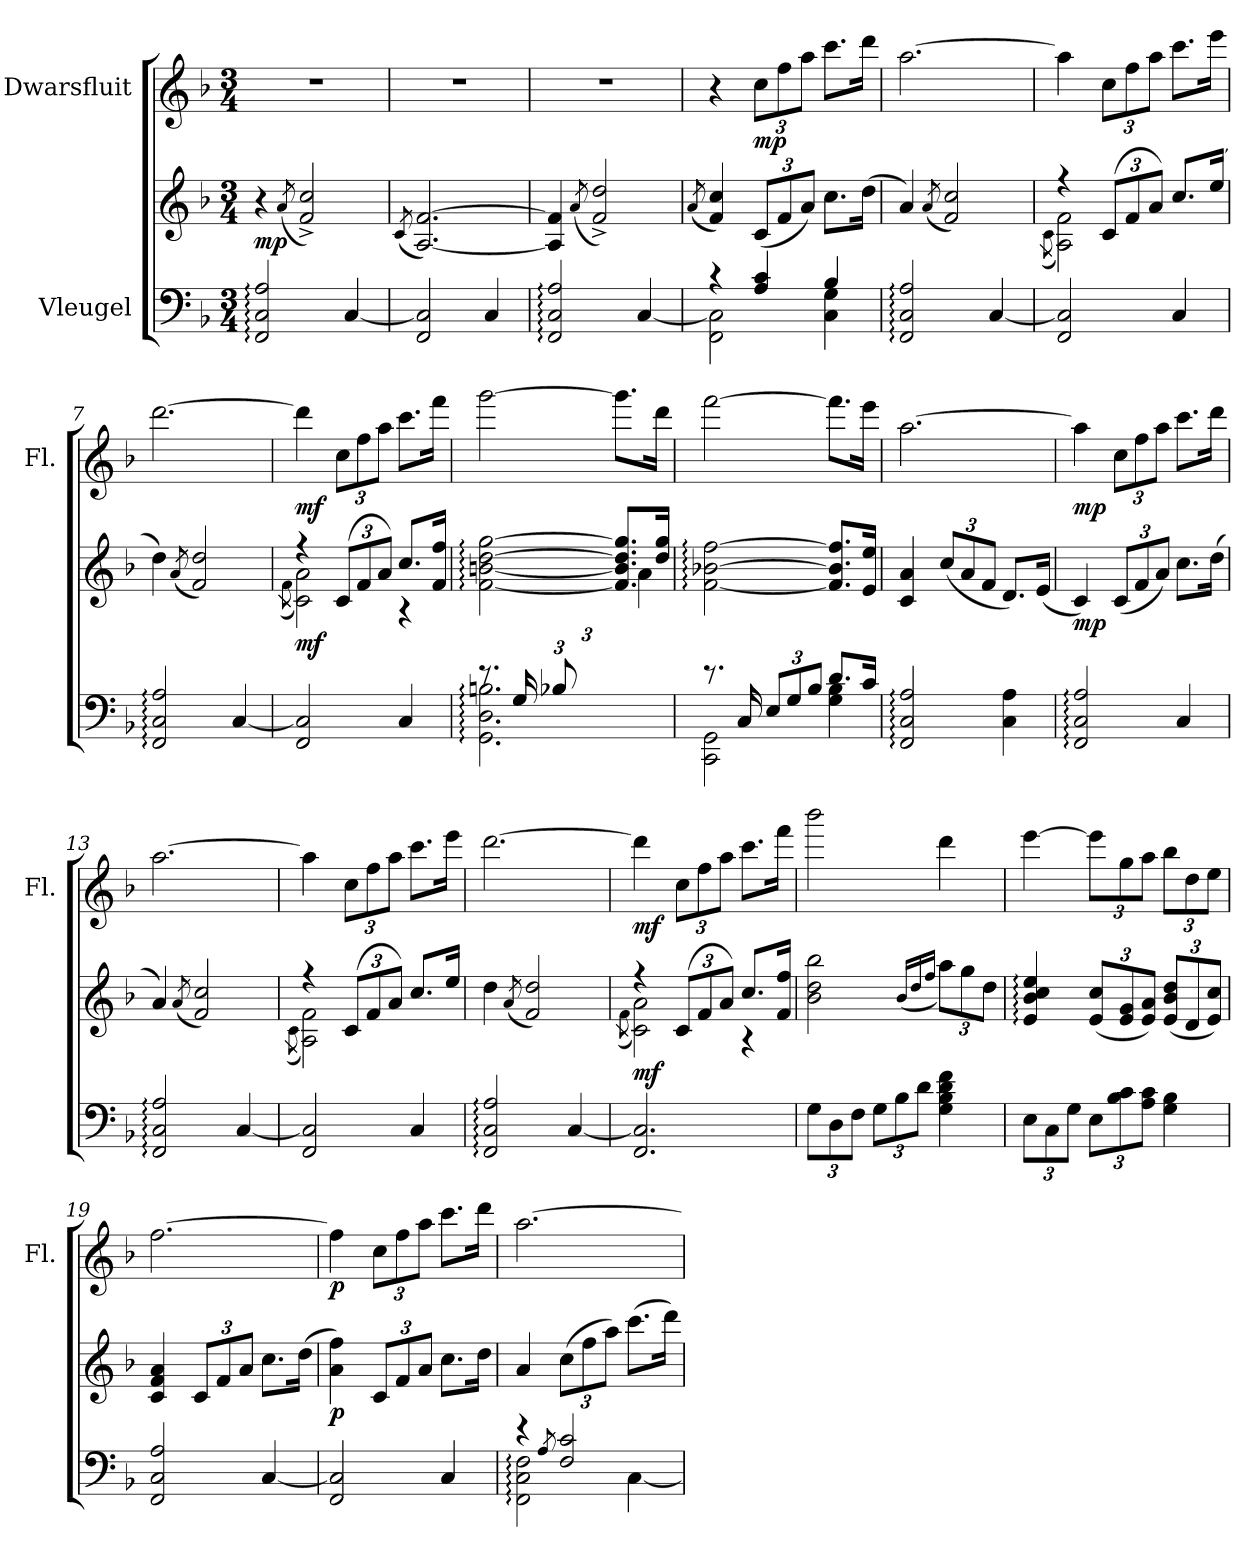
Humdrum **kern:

**kern	**kern	**dynam	**kern	**dynam
*part2	*part2	*part2	*part1	*part1
*staff3	*staff2	*staff2/3	*staff1	*staff1
*I"Vleugel	*	*	*I"Dwarsfluit	*
*	*	*	*I'Fl.	*
*clefF4	*clefG2	*	*clefG2	*
*k[b-]	*k[b-]	*	*k[b-]	*
*M3/4	*M3/4	*	*M3/4	*
*MM84	*MM84	*	*MM84	*
=1	=1	=1	=1	=1
!	!	!LO:DY:b	!	!
2FF/: 2C/: 2A/:	4r	mp	2.r	.
.	(8qa/	.	.	.
.	2f/^ 2cc/^)	.	.	.
[4C/	.	.	.	.
=2	=2	=2	=2	=2
.	(8qc/	.	.	.
2FF/ 2C/]	[2.A/ [2.f/)	.	2.r	.
4C/	.	.	.	.
=3	=3	=3	=3	=3
2FF/: 2C/: 2A/:	4A/] 4f/]	.	2.r	.
.	(8qa/	.	.	.
.	2f/^ 2dd/^)	.	.	.
[4C/	.	.	.	.
=4	=4	=4	=4	=4
*	*	*	*MM66	*
.	(8qa/	.	.	.
*^	*	*	*	*
4r	2FF\ 2C\]	4f/ 4cc/)	.	4r	.
*	*	*Xbrackettup	*	*Xbrackettup	*
!	!	!	!	!	!LO:DY:b
4A/ 4c/	.	(12c/L	.	12cc\L	mp
.	.	12f/	.	12ff\	.
.	.	12a/J)	.	12aa\J	.
4B-/	4C\ 4G\	8.cc\L	.	8.ccc\L	.
.	.	(16dd\Jk	.	16ddd\Jk	.
*v	*v	*	*	*	*
=5	=5	=5	=5	=5
*	*	*	*MM84	*
2FF/: 2C/: 2A/:	4a/)	.	[2.aa\	.
.	(8qa/	.	.	.
.	2f/ 2cc/)	.	.	.
[4C/	.	.	.	.
=6	=6	=6	=6	=6
*	*^	*	*	*
.	.	(8qc\	.	.	.
2FF/ 2C/]	4r	2A\ 2f\)	.	4aa\]	.
.	(12c/L	.	.	12cc\L	.
.	12f/	.	.	12ff\	.
.	12a/J)	.	.	12aa\J	.
4C/	8.cc/L	4ryy	.	8.ccc\L	.
.	(16ee/Jk	.	.	16eee\Jk	.
*	*v	*v	*	*	*
=7	=7	=7	=7	=7
2FF/: 2C/: 2A/:	4dd\)	.	[2.ddd\	.
.	(8qa/	.	.	.
.	2f/ 2dd/)	.	.	.
[4C/	.	.	.	.
!!LO:LB:g=z
=8	=8	=8	=8	=8
*	*^	*	*	*
.	.	(8qf\	.	.	.
!	!	!	!LO:DY:b	!	!LO:DY:b
2FF/ 2C/]	4r	2c\ 2a\)	mf	4ddd\]	mf
.	(12c/L	.	.	12cc\L	.
.	12f/	.	.	12ff\	.
.	12a/J)	.	.	12aa\J	.
4C/	8.cc/L	4r	.	8.ccc\L	.
.	16f/ 16ff/Jk	.	.	16fff\Jk	.
=9	=9	=9	=9	=9	=9
*^	*	*	*	*	*
8.re	2.GG\: 2.D\: 2.Bn\:	[2f\: [2bn\: [2dd\: [2gg\:	3ryy	.	[2ggg\	.
16G/	.	.	.	.	.	.
*Xbrackettup	*	*	*	*	*	*
12B-X/L	.	.	.	.	.	.
12%5ryy	.	.	12d\	.	.	.
.	.	.	12f\J	.	.	.
.	.	8.f/] 8.b/] 8.dd/] 8.gg/]L	4a\	.	8.ggg\L]	.
.	.	16dd/ 16gg/Jk	.	.	16ddd\Jk	.
*	*	*v	*v	*	*	*
=10	=10	=10	=10	=10	=10
8.re	2CC\ 2GG\	[2f\: [2b-X\: [2ff\:	.	[2fff\	.
16C/	.	.	.	.	.
12E/L	.	.	.	.	.
12G/	.	.	.	.	.
12B-/J	.	.	.	.	.
8.d/L	4G\ 4B-\	8.f/] 8.b-/] 8.ff/]L	.	8.fff\L]	.
16c/Jk	.	16e/ 16ee/Jk	.	16eee\Jk	.
*v	*v	*	*	*	*
=11	=11	=11	=11	=11
2FF/: 2C/: 2A/:	4c/ 4a/	.	[2.aa\	.
.	(12cc/L	.	.	.
.	12a/	.	.	.
.	12f/J	.	.	.
4C\ 4A\	8.d/L)	.	.	.
.	(16e/Jk	.	.	.
=12	=12	=12	=12	=12
!	!	!LO:DY:b	!	!LO:DY:b
2FF/: 2C/: 2A/:	4c/)	mp	4aa\]	mp
.	(12c/L	.	12cc\L	.
.	12f/	.	12ff\	.
.	12a/J)	.	12aa\J	.
4C/	8.cc\L	.	8.ccc\L	.
.	(16dd\Jk	.	16ddd\Jk	.
!!LO:LB:g=z
=13	=13	=13	=13	=13
2FF/: 2C/: 2A/:	4a/)	.	[2.aa\	.
.	(8qa/	.	.	.
.	2f/ 2cc/)	.	.	.
[4C/	.	.	.	.
=14	=14	=14	=14	=14
*	*^	*	*	*
.	.	(8qc\	.	.	.
2FF/ 2C/]	4r	2A\ 2f\)	.	4aa\]	.
.	(12c/L	.	.	12cc\L	.
.	12f/	.	.	12ff\	.
.	12a/J)	.	.	12aa\J	.
4C/	8.cc/L	4ryy	.	8.ccc\L	.
.	16ee/Jk	.	.	16eee\Jk	.
*	*v	*v	*	*	*
=15	=15	=15	=15	=15
2FF/: 2C/: 2A/:	4dd\	.	[2.ddd\	.
.	(8qa/	.	.	.
.	2f/ 2dd/)	.	.	.
[4C/	.	.	.	.
=16	=16	=16	=16	=16
*	*^	*	*	*
.	.	(8qf\	.	.	.
!	!	!	!LO:DY:b	!	!LO:DY:b
2.FF/ 2.C/]	4r	2c\ 2a\)	mf	4ddd\]	mf
.	(12c/L	.	.	12cc\L	.
.	12f/	.	.	12ff\	.
.	12a/J)	.	.	12aa\J	.
.	8.cc/L	4r	.	8.ccc\L	.
.	16f/ 16ff/Jk	.	.	16fff\Jk	.
*	*v	*v	*	*	*
=17	=17	=17	=17	=17
12G\L	2b-\ 2dd\ 2bb-\	.	2bbb-\	.
12D\	.	.	.	.
12F\J	.	.	.	.
12G\L	.	.	.	.
12B-\	.	.	.	.
12d\J	.	.	.	.
.	(16qb-/LL	.	.	.
.	16qdd/	.	.	.
.	16qff/JJ	.	.	.
4G\ 4B-\ 4d\ 4f\	12aa\L)	.	4ddd\	.
.	12gg\	.	.	.
.	12dd\J	.	.	.
=18	=18	=18	=18	=18
*	*	*	*MM66	*
12E\L	4e/: 4b-/: 4cc/: 4ee/:	.	[4eee\	.
12C\	.	.	.	.
12G\J	.	.	.	.
12E\L	(12e/ 12cc/L	.	12eee\L]	.
12B-\ 12c\	12e/ 12g/	.	12gg\	.
12A\ 12c\J	12e/ 12a/J)	.	12aa\J	.
4G\ 4B-\	(12e/ 12b-/ 12dd/L	.	12bb-\L	.
.	12d/	.	12dd\	.
.	12e/ 12cc/J)	.	12ee\J	.
!!LO:PB:g=z
=19	=19	=19	=19	=19
*	*	*	*MM84	*
2FF/ 2C/ 2A/	4c/ 4f/ 4a/	.	[2.ff\	.
.	12c/L	.	.	.
.	12f/	.	.	.
.	12a/J	.	.	.
[4C/	8.cc\L	.	.	.
.	(16dd\Jk	.	.	.
=20	=20	=20	=20	=20
!	!	!LO:DY:b	!	!LO:DY:b
2FF/ 2C/]	4a\ 4ff\)	p	4ff\]	p
.	12c/L	.	12cc\L	.
.	12f/	.	12ff\	.
.	12a/J	.	12aa\J	.
4C/	8.cc\L	.	8.ccc\L	.
.	16dd\Jk	.	16ddd\Jk	.
=21	=21	=21	=21	=21
*^	*	*	*	*
4r	2FF\: 2C\: 2F\:	4a/	.	[2.aa\	.
8qA/	.	.	.	.	.
2F/ 2c/	.	(12cc\L	.	.	.
.	.	12ff\	.	.	.
.	.	12aa\J)	.	.	.
.	[4C\	(8.ccc\L	.	.	.
.	.	16ddd\Jk)	.	.	.
*v	*v	*	*	*	*
=	=	=	=	=
*-	*-	*-	*-	*-
